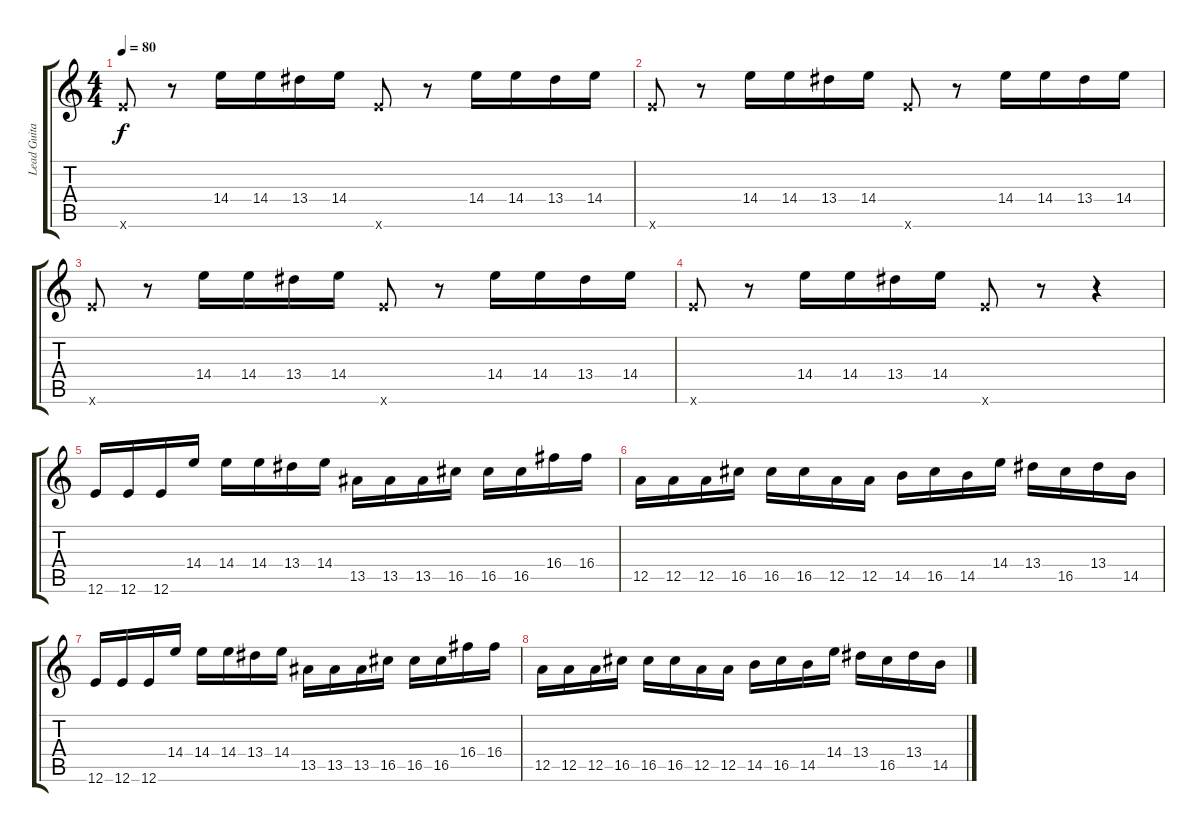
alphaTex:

\track ("Lead Guitar" "Lead Guita") {instrument overdrivenguitar}
\staff {score tabs}
\tuning (E4 B3 G3 D3 A2 E2) {hide}
\ts (4 4)
\tempo 80
\clef g2
\ks c
12.6{x}.8{dy f} r.8 14.4.16 14.4.16 13.4.16 14.4.16 12.6{x}.8 r.8 14.4.16 14.4.16 13.4.16 14.4.16 |
12.6{x}.8 r.8 14.4.16 14.4.16 13.4.16 14.4.16 12.6{x}.8 r.8 14.4.16 14.4.16 13.4.16 14.4.16 |
12.6{x}.8 r.8 14.4.16 14.4.16 13.4.16 14.4.16 12.6{x}.8 r.8 14.4.16 14.4.16 13.4.16 14.4.16 |
12.6{x}.8 r.8 14.4.16 14.4.16 13.4.16 14.4.16 12.6{x}.8 r.8 r.4 |
12.6.16 12.6.16 12.6.16 14.4.16 14.4.16 14.4.16 13.4.16 14.4.16 13.5.16 13.5.16 13.5.16 16.5.16 16.5.16 16.5.16 16.4.16 16.4.16 |
12.5.16 12.5.16 12.5.16 16.5.16 16.5.16 16.5.16 12.5.16 12.5.16 14.5.16 16.5.16 14.5.16 14.4.16 13.4.16 16.5.16 13.4.16 14.5.16 |
12.6.16 12.6.16 12.6.16 14.4.16 14.4.16 14.4.16 13.4.16 14.4.16 13.5.16 13.5.16 13.5.16 16.5.16 16.5.16 16.5.16 16.4.16 16.4.16 |
12.5.16 12.5.16 12.5.16 16.5.16 16.5.16 16.5.16 12.5.16 12.5.16 14.5.16 16.5.16 14.5.16 14.4.16 13.4.16 16.5.16 13.4.16 14.5.16
